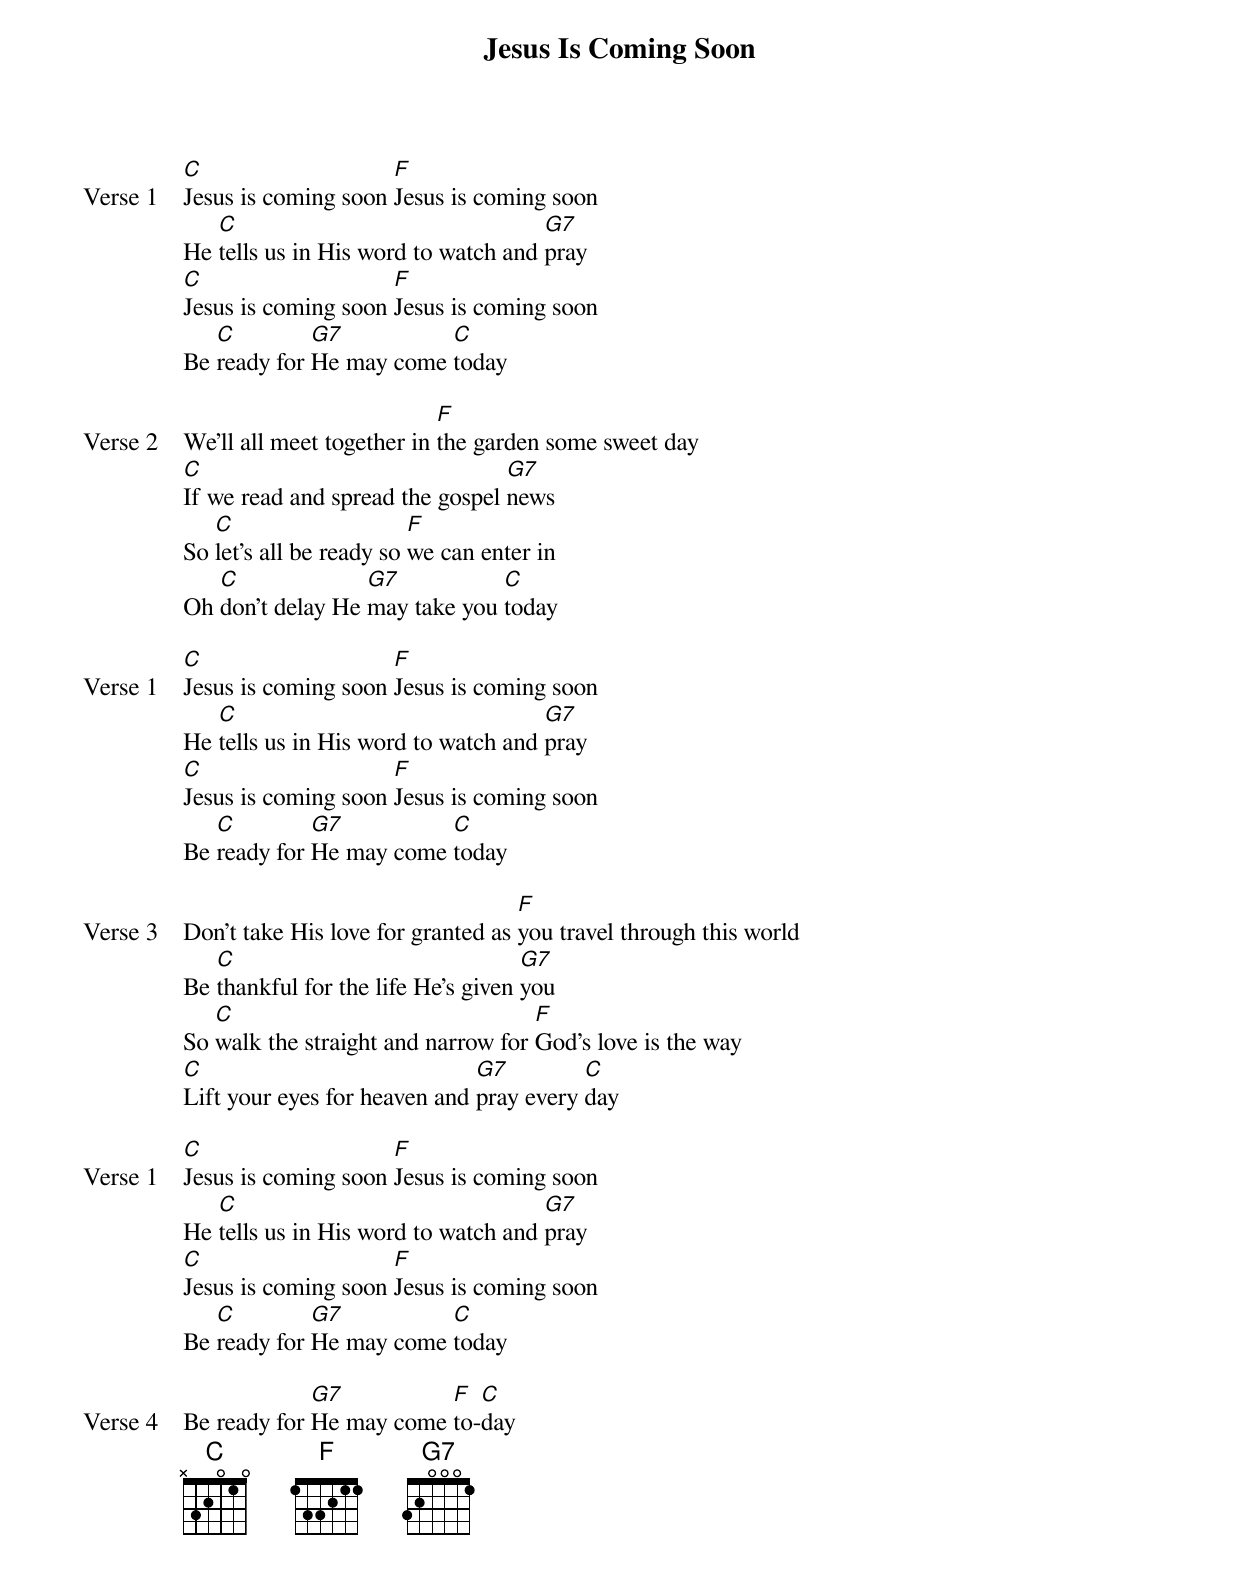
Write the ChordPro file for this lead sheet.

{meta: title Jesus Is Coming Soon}
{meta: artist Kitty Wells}
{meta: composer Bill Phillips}

{start_of_verse: Verse 1}
[C]Jesus is coming soon [F]Jesus is coming soon
He [C]tells us in His word to watch and [G7]pray
[C]Jesus is coming soon [F]Jesus is coming soon
Be [C]ready for [G7]He may come [C]today
{end_of_verse}

{start_of_verse: Verse 2}
We'll all meet together in [F]the garden some sweet day
[C]If we read and spread the gospel [G7]news
So [C]let's all be ready so [F]we can enter in
Oh [C]don't delay He [G7]may take you [C]today
{end_of_verse}

{start_of_verse: Verse 1}
[C]Jesus is coming soon [F]Jesus is coming soon
He [C]tells us in His word to watch and [G7]pray
[C]Jesus is coming soon [F]Jesus is coming soon
Be [C]ready for [G7]He may come [C]today
{end_of_verse}

{start_of_verse: Verse 3}
Don't take His love for granted as [F]you travel through this world
Be [C]thankful for the life He's given [G7]you
So [C]walk the straight and narrow for [F]God's love is the way
[C]Lift your eyes for heaven and [G7]pray every [C]day
{end_of_verse}

{start_of_verse: Verse 1}
[C]Jesus is coming soon [F]Jesus is coming soon
He [C]tells us in His word to watch and [G7]pray
[C]Jesus is coming soon [F]Jesus is coming soon
Be [C]ready for [G7]He may come [C]today
{end_of_verse}

{start_of_verse: Verse 4}
Be ready for [G7]He may come [F]to-[C]day
{end_of_verse}
